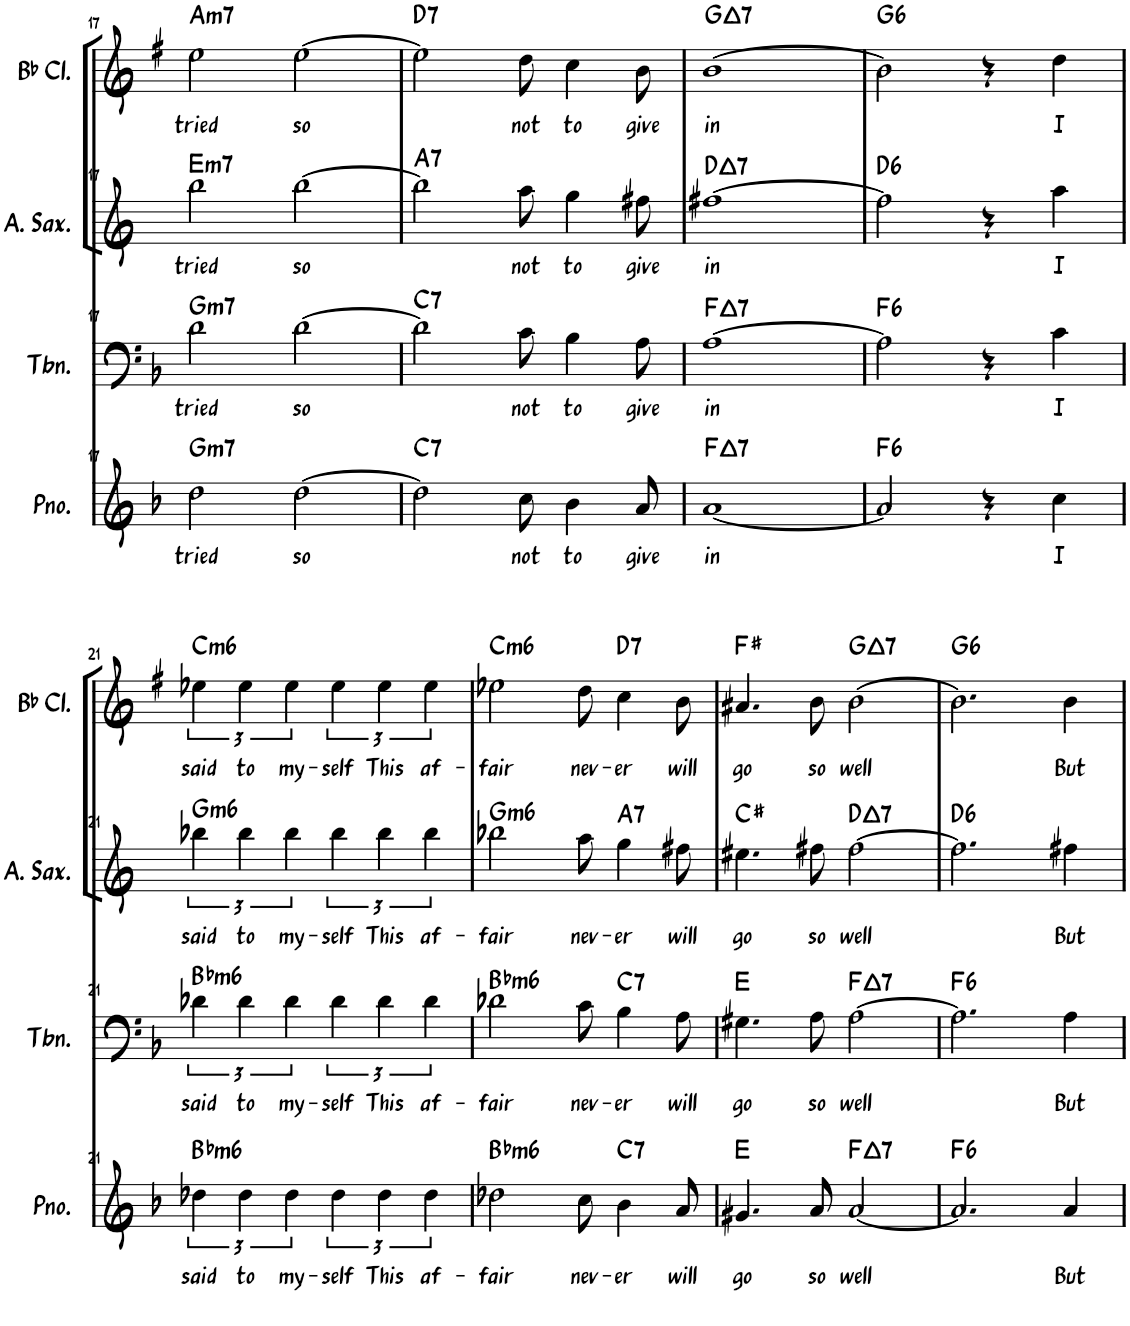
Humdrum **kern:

**kern	**text	**harte	**kern	**text	**harte	**kern	**text	**harte	**kern	**text	**harte
*part4	*part4	*part4	*part3	*part3	*part3	*part2	*part2	*part2	*part1	*part1	*part1
*staff4	*staff4	*	*staff3	*staff3	*	*staff2	*staff2	*	*staff1	*staff1	*
*I"钢琴	*	*	*I"长号	*	*	*I"中音萨克斯	*	*	*I"降B调单簧管	*	*
!!LO:PB:g=z
*clefG2	*	*	*clefF4	*	*	*clefG2	*	*	*clefG2	*	*
*	*	*	*	*	*	*Trd5c9	*	*	*Trd1c2	*	*
*k[b-]	*	*	*k[b-]	*	*	*k[]	*	*	*k[f#]	*	*
*M4/4	*	*	*M4/4	*	*	*M4/4	*	*	*M4/4	*	*
=17	=17	=17	=17	=17	=17	=17	=17	=17	=17	=17	=17
!	!LO:LY:b	!LO:H:kt=m7	!	!LO:LY:b	!LO:H:kt=m7	!	!LO:LY:b	!LO:H:kt=m7	!	!LO:LY:b	!LO:H:kt=m7
2dd\	tried	G:min7	2d\	tried	G:min7	2bb\	tried	E:min7	2ee\	tried	A:min7
!	!LO:LY:b	!	!	!LO:LY:b	!	!	!LO:LY:b	!	!	!LO:LY:b	!
[2dd\	so	.	[2d\	so	.	[2bb\	so	.	[2ee\	so	.
=18	=18	=18	=18	=18	=18	=18	=18	=18	=18	=18	=18
!	!	!LO:H:kt=7	!	!	!LO:H:kt=7	!	!	!LO:H:kt=7	!	!	!LO:H:kt=7
2dd\]	.	C:7	2d\]	.	C:7	2bb\]	.	A:7	2ee\]	.	D:7
!	!LO:LY:b	!	!	!LO:LY:b	!	!	!LO:LY:b	!	!	!LO:LY:b	!
8cc\	not	.	8c\	not	.	8aa\	not	.	8dd\	not	.
!	!LO:LY:b	!	!	!LO:LY:b	!	!	!LO:LY:b	!	!	!LO:LY:b	!
4b-\	to	.	4B-\	to	.	4gg\	to	.	4cc\	to	.
!	!LO:LY:b	!	!	!LO:LY:b	!	!	!LO:LY:b	!	!	!LO:LY:b	!
8a/	give	.	8A\	give	.	8ff#X\	give	.	8b\	give	.
=19	=19	=19	=19	=19	=19	=19	=19	=19	=19	=19	=19
!	!LO:LY:b	!LO:H:kt=7	!	!LO:LY:b	!LO:H:kt=7	!	!LO:LY:b	!LO:H:kt=7	!	!LO:LY:b	!LO:H:kt=7
[1a	in	F:maj7	[1A	in	F:maj7	[1ff#X	in	D:maj7	[1b	in	G:maj7
=20	=20	=20	=20	=20	=20	=20	=20	=20	=20	=20	=20
!	!	!LO:H:kt=6	!	!	!LO:H:kt=6	!	!	!LO:H:kt=6	!	!	!LO:H:kt=6
2a/]	.	F:maj6	2A\]	.	F:maj6	2ff#\]	.	D:maj6	2b\]	.	G:maj6
4r	.	.	4r	.	.	4r	.	.	4r	.	.
!	!LO:LY:b	!	!	!LO:LY:b	!	!	!LO:LY:b	!	!	!LO:LY:b	!
4cc\	I	.	4c\	I	.	4aa\	I	.	4dd\	I	.
!!LO:LB:g=z
=21	=21	=21	=21	=21	=21	=21	=21	=21	=21	=21	=21
!	!LO:LY:b	!LO:H:kt=m6	!	!LO:LY:b	!LO:H:kt=m6	!	!LO:LY:b	!LO:H:kt=m6	!	!LO:LY:b	!LO:H:kt=m6
6dd-X\	said	Bb:min6	6d-X\	said	Bb:min6	6bb-X\	said	G:min6	6ee-X\	said	C:min6
!	!LO:LY:b	!	!	!LO:LY:b	!	!	!LO:LY:b	!	!	!LO:LY:b	!
6dd-\	to	.	6d-\	to	.	6bb-\	to	.	6ee-\	to	.
!	!LO:LY:b	!	!	!LO:LY:b	!	!	!LO:LY:b	!	!	!LO:LY:b	!
6dd-\	my-	.	6d-\	my-	.	6bb-\	my-	.	6ee-\	my-	.
!	!LO:LY:b	!	!	!LO:LY:b	!	!	!LO:LY:b	!	!	!LO:LY:b	!
6dd-\	-self	.	6d-\	-self	.	6bb-\	-self	.	6ee-\	-self	.
!	!LO:LY:b	!	!	!LO:LY:b	!	!	!LO:LY:b	!	!	!LO:LY:b	!
6dd-\	This	.	6d-\	This	.	6bb-\	This	.	6ee-\	This	.
!	!LO:LY:b	!	!	!LO:LY:b	!	!	!LO:LY:b	!	!	!LO:LY:b	!
6dd-\	af-	.	6d-\	af-	.	6bb-\	af-	.	6ee-\	af-	.
=22	=22	=22	=22	=22	=22	=22	=22	=22	=22	=22	=22
!	!LO:LY:b	!LO:H:kt=m6	!	!LO:LY:b	!LO:H:kt=m6	!	!LO:LY:b	!LO:H:kt=m6	!	!LO:LY:b	!LO:H:kt=m6
2dd-X\	-fair	Bb:min6	2d-X\	-fair	Bb:min6	2bb-X\	-fair	G:min6	2ee-X\	-fair	C:min6
!	!LO:LY:b	!	!	!LO:LY:b	!	!	!LO:LY:b	!	!	!LO:LY:b	!
8cc\	nev-	.	8c\	nev-	.	8aa\	nev-	.	8dd\	nev-	.
!	!LO:LY:b	!LO:H:kt=7	!	!LO:LY:b	!LO:H:kt=7	!	!LO:LY:b	!LO:H:kt=7	!	!LO:LY:b	!LO:H:kt=7
4b-\	-er	C:7	4B-\	-er	C:7	4gg\	-er	A:7	4cc\	-er	D:7
!	!LO:LY:b	!	!	!LO:LY:b	!	!	!LO:LY:b	!	!	!LO:LY:b	!
8a/	will	.	8A\	will	.	8ff#X\	will	.	8b\	will	.
=23	=23	=23	=23	=23	=23	=23	=23	=23	=23	=23	=23
!	!LO:LY:b	!	!	!LO:LY:b	!	!	!LO:LY:b	!	!	!LO:LY:b	!
4.g#X/	go	E:maj	4.G#X\	go	E:maj	4.ee#X\	go	C#:maj	4.a#X/	go	F#:maj
!	!LO:LY:b	!	!	!LO:LY:b	!	!	!LO:LY:b	!	!	!LO:LY:b	!
8a/	so	.	8A\	so	.	8ff#X\	so	.	8b\	so	.
!	!LO:LY:b	!LO:H:kt=7	!	!LO:LY:b	!LO:H:kt=7	!	!LO:LY:b	!LO:H:kt=7	!	!LO:LY:b	!LO:H:kt=7
[2a/	well	F:maj7	[2A\	well	F:maj7	[2ff#\	well	D:maj7	[2b\	well	G:maj7
=24	=24	=24	=24	=24	=24	=24	=24	=24	=24	=24	=24
!	!	!LO:H:kt=6	!	!	!LO:H:kt=6	!	!	!LO:H:kt=6	!	!	!LO:H:kt=6
2.a/]	.	F:maj6	2.A\]	.	F:maj6	2.ff#\]	.	D:maj6	2.b\]	.	G:maj6
!	!LO:LY:b	!	!	!LO:LY:b	!	!	!LO:LY:b	!	!	!LO:LY:b	!
4a/	But	.	4A\	But	.	4ff#X\	But	.	4b\	But	.
=	=	=	=	=	=	=	=	=	=	=	=
*-	*-	*-	*-	*-	*-	*-	*-	*-	*-	*-	*-
